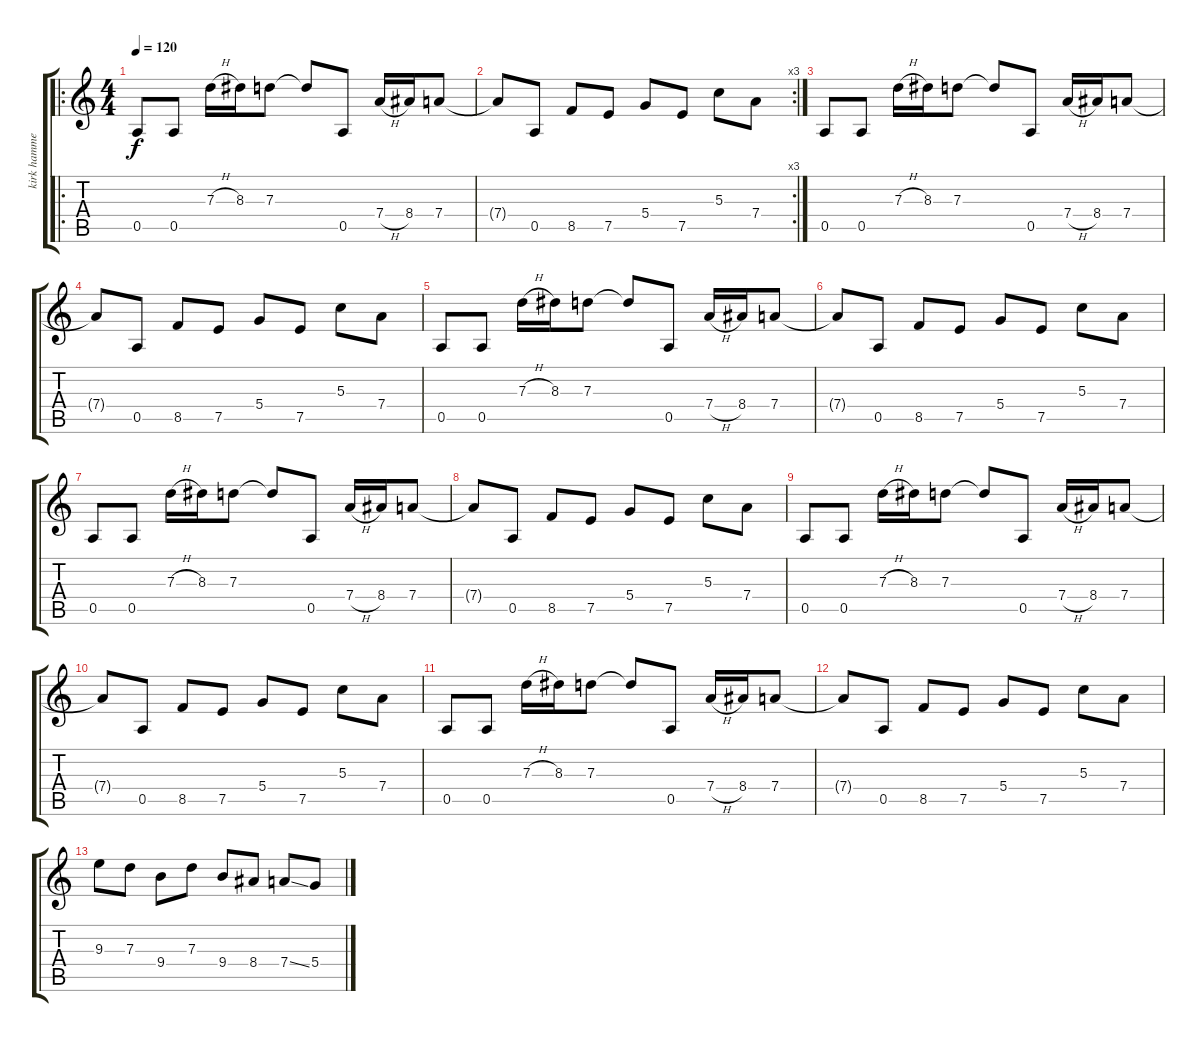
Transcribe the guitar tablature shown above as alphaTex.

\track ("kirk hammett" "kirk hamme") {instrument distortionguitar}
\staff {score tabs}
\tuning (E4 B3 G3 D3 A2 E2) {hide}
\ro
\ts (4 4)
\tempo 120
\tempo 140
\tempo 120
\clef g2
\ks c
0.5.8{dy f instrument distortionguitar} 0.5.8 7.3{h}.16 8.3.16 7.3.8 7.3{t}.8 0.5.8 7.4{h}.16 8.4.16 7.4.8 |
\rc 3
7.4{t}.8 0.5.8 8.5.8 7.5.8 5.4.8 7.5.8 5.3.8 7.4.8 |
0.5.8 0.5.8 7.3{h}.16 8.3.16 7.3.8 7.3{t}.8 0.5.8 7.4{h}.16 8.4.16 7.4.8 |
7.4{t}.8 0.5.8 8.5.8 7.5.8 5.4.8 7.5.8 5.3.8 7.4.8 |
0.5.8 0.5.8 7.3{h}.16 8.3.16 7.3.8 7.3{t}.8 0.5.8 7.4{h}.16 8.4.16 7.4.8 |
7.4{t}.8 0.5.8 8.5.8 7.5.8 5.4.8 7.5.8 5.3.8 7.4.8 |
0.5.8 0.5.8 7.3{h}.16 8.3.16 7.3.8 7.3{t}.8 0.5.8 7.4{h}.16 8.4.16 7.4.8 |
7.4{t}.8 0.5.8 8.5.8 7.5.8 5.4.8 7.5.8 5.3.8 7.4.8 |
0.5.8 0.5.8 7.3{h}.16 8.3.16 7.3.8 7.3{t}.8 0.5.8 7.4{h}.16 8.4.16 7.4.8 |
7.4{t}.8 0.5.8 8.5.8 7.5.8 5.4.8 7.5.8 5.3.8 7.4.8 |
0.5.8 0.5.8 7.3{h}.16 8.3.16 7.3.8 7.3{t}.8 0.5.8 7.4{h}.16 8.4.16 7.4.8 |
7.4{t}.8 0.5.8 8.5.8 7.5.8 5.4.8 7.5.8 5.3.8 7.4.8 |
9.3.8 7.3.8 9.4.8 7.3.8 9.4.8 8.4.8 7.4{ss}.8 5.4.8
